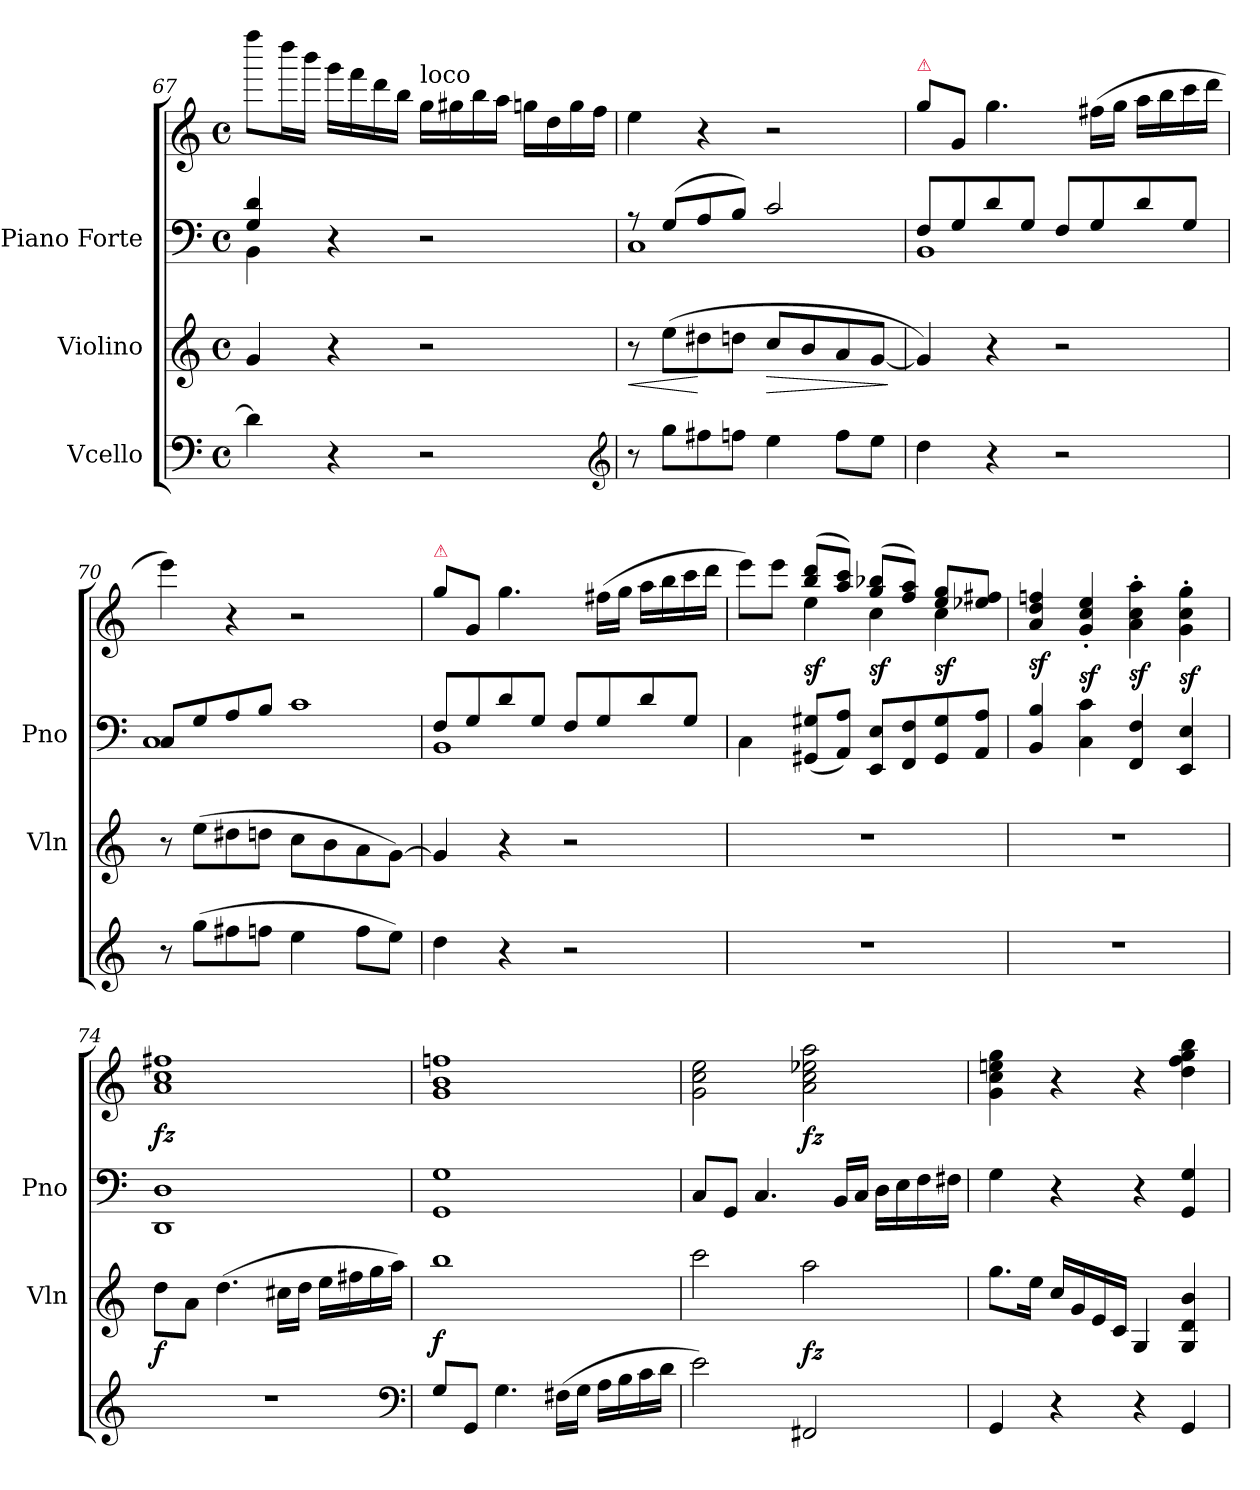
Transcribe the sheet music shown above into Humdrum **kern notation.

**kern	**dynam	**kern	**dynam	**kern	**kern	**dynam
*part3	*part3	*part2	*part2	*part1	*part1	*part1
*staff4	*staff4	*staff3	*staff3	*staff2	*staff1	*staff1/2
*I"Vcello	*	*I"Violino	*	*I"Piano Forte	*	*
*	*	*I'Vln	*	*I'Pno	*	*
*clefF4	*	*clefG2	*	*clefF4	*clefG2	*
*k[]	*	*k[]	*	*k[]	*k[]	*
*a:	*	*a:	*	*a:	*a:	*
*M4/4	*	*M4/4	*	*M4/4	*M4/4	*
*met(c)	*	*met(c)	*	*met(c)	*met(c)	*
=67	=67	=67	=67	=67	=67	=67
*	*	*	*	*^	*	*
4d\]	.	4g/	.	4G/ 4d/	4BB\	8ffff\L	.
.	.	.	.	.	.	16dddd\L	.
.	.	.	.	.	.	16bbb\JJ	.
4r	.	4r	.	4r	4ryy	16ggg\LL	.
.	.	.	.	.	.	16fff\	.
.	.	.	.	.	.	16ddd\	.
.	.	.	.	.	.	16bb\JJ	.
!	!	!	!	!	!	!LO:TX:a:t=loco	!
2r	.	2r	.	2r	2ryy	16gg\LL	.
.	.	.	.	.	.	16gg#X\	.
.	.	.	.	.	.	16bb\	.
.	.	.	.	.	.	16aa\JJ	.
.	.	.	.	.	.	16ggn\LL	.
.	.	.	.	.	.	16dd\	.
.	.	.	.	.	.	16gg\	.
.	.	.	.	.	.	16ff\JJ	.
*clefG2	*	*	*	*	*	*	*
=68	=68	=68	=68	=68	=68	=68	=68
!	!	!	!LO:HP:b	!	!	!	!
8r	.	8r	<	8r	1C	4ee\	.
8gg\L	.	(8ee\L	.	(8G/L	.	.	.
8ff#X\	.	8dd#X\	[	8A/	.	4r	.
8ffn\J	.	8ddn\J	.	8B/J)	.	.	.
!	!	!	!LO:HP:b	!	!	!	!
4ee\	.	8cc/L	>	2c/	.	2r	.
.	.	8b/	.	.	.	.	.
8ff\L	.	8a/	.	.	.	.	.
8ee\J	.	[8g/J	.	.	.	.	.
*	*	*	*	*v	*v	*	*
.	.	.	]	.	.	.
=69	=69	=69	=69	=69	=69	=69
*	*	*	*	*^	*	*
!	!	!	!	!	!	!LO:TX:a:color=crimson:t=⚠	!
4dd\	.	4g/])	.	8F/L	1BB	8gg\L	.
.	.	.	.	8G/	.	8g/J	.
4r	.	4r	.	8d/	.	4.gg\	.
.	.	.	.	8G/J	.	.	.
2r	.	2r	.	8F/L	.	.	.
.	.	.	.	8G/	.	(16ff#X\LL	.
.	.	.	.	.	.	16gg\JJ	.
.	.	.	.	8d/	.	16aa\LL	.
.	.	.	.	.	.	16bb\	.
.	.	.	.	8G/J	.	16ccc\	.
.	.	.	.	.	.	16ddd\JJ	.
=70	=70	=70	=70	=70	=70	=70	=70
8r	.	8r	.	8C/L	1C	4eee\)	.
(8gg\L	.	(8ee\L	.	8G/	.	.	.
8ff#X\	.	8dd#X\	.	8A/	.	4r	.
8ffn\J	.	8ddn\J	.	8B/J	.	.	.
!	!	!	!	!LO:N:vis=1	!	!	!
4ee\	.	8cc\L	.	2c/	.	2r	.
.	.	8b\	.	.	.	.	.
8ff\L	.	8a\	.	.	.	.	.
8ee\J)	.	[8g\J)	.	.	.	.	.
=71	=71	=71	=71	=71	=71	=71	=71
!	!	!	!	!	!	!LO:TX:a:color=crimson:t=⚠	!
4dd\	.	4g/]	.	8F/L	1BB	8gg\L	.
.	.	.	.	8G/	.	8g/J	.
4r	.	4r	.	8d/	.	4.gg\	.
.	.	.	.	8G/J	.	.	.
2r	.	2r	.	8F/L	.	.	.
.	.	.	.	8G/	.	(16ff#X\LL	.
.	.	.	.	.	.	16gg\JJ	.
.	.	.	.	8d/	.	16aa\LL	.
.	.	.	.	.	.	16bb\	.
.	.	.	.	8G/J	.	16ccc\	.
.	.	.	.	.	.	16ddd\JJ	.
*	*	*	*	*v	*v	*	*
=72	=72	=72	=72	=72	=72	=72
*	*	*	*	*	*^	*
1r	.	1r	.	4C\	8eee\L)	4ryy	.
.	.	.	.	.	8eee\J	.	.
.	.	.	.	(8GG#X/ 8G#X/L	(8bb/ 8ddd/L	4ee\	sf
.	.	.	.	8AA/ 8A/J)	8aa/ 8ccc/J)	.	.
.	.	.	.	8EE/ 8E/L	(8gg/ 8bb-X/L	4cc\	sf
.	.	.	.	8FF/ 8F/	8ff/ 8aa/J)	.	.
.	.	.	.	8GG#/ 8G#/	8ee/ 8gg/L	4cc\	sf
.	.	.	.	8AA/ 8A/J	8ee-X/ 8ff#X/J	.	.
*	*	*	*	*	*v	*v	*
=73	=73	=73	=73	=73	=73	=73
1r	.	1r	.	4BB/ 4B/	4a/ 4dd/ 4ffn/	sf
.	.	.	.	4C\ 4c\	4g'>/ 4cc'>/ 4ee'>/	sf
.	.	.	.	4FF/ 4F/	4a'\ 4cc'\ 4aa'\	sf
.	.	.	.	4EE/ 4E/	4g'\ 4cc'\ 4gg'\	sf
=74	=74	=74	=74	=74	=74	=74
1r	.	8dd\L	f	1DD 1D	1a 1cc 1ff#X	fz
.	.	8a\J	.	.	.	.
.	.	(4.dd\	.	.	.	.
.	.	16cc#X\LL	.	.	.	.
.	.	16dd\JJ	.	.	.	.
.	.	16ee\LL	.	.	.	.
.	.	16ff#X\	.	.	.	.
.	.	16gg\	.	.	.	.
.	.	16aa\JJ)	.	.	.	.
*clefF4	*	*	*	*	*	*
=75	=75	=75	=75	=75	=75	=75
!	!LO:DY:a	!	!	!	!	!
8G/L	f	1bb	.	1GG 1G	1g 1b 1ffn	.
8GG/J	.	.	.	.	.	.
4.G\	.	.	.	.	.	.
(16F#X\LL	.	.	.	.	.	.
16G\JJ	.	.	.	.	.	.
16A\LL	.	.	.	.	.	.
16B\	.	.	.	.	.	.
16c\	.	.	.	.	.	.
16d\JJ	.	.	.	.	.	.
=76	=76	=76	=76	=76	=76	=76
2e\)	.	2ccc\	.	8C/L	2g\ 2cc\ 2ee\	.
.	.	.	.	8GG/J	.	.
.	.	.	.	4.C/	.	.
2FF#X/	.	2aa\	fz	.	2a\ 2cc\ 2ee-X\ 2aa\	fz
.	.	.	.	16BB/LL	.	.
.	.	.	.	16C/JJ	.	.
.	.	.	.	16D\LL	.	.
.	.	.	.	16E\	.	.
.	.	.	.	16F\	.	.
.	.	.	.	16F#X\JJ	.	.
=77	=77	=77	=77	=77	=77	=77
4GG/	.	8.gg\L	.	4G\	4g\ 4cc\ 4een\ 4gg\	.
.	.	16ee\Jk	.	.	.	.
4r	.	16cc/LL	.	4r	4r	.
.	.	16g/	.	.	.	.
.	.	16e/	.	.	.	.
.	.	16c/JJ	.	.	.	.
4r	.	4G/	.	4r	4r	.
4GG/	.	4G/ 4d/ 4b/	.	4GG/ 4G/	4dd\ 4ff\ 4gg\ 4bb\	.
=	=	=	=	=	=	=
*-	*-	*-	*-	*-	*-	*-
